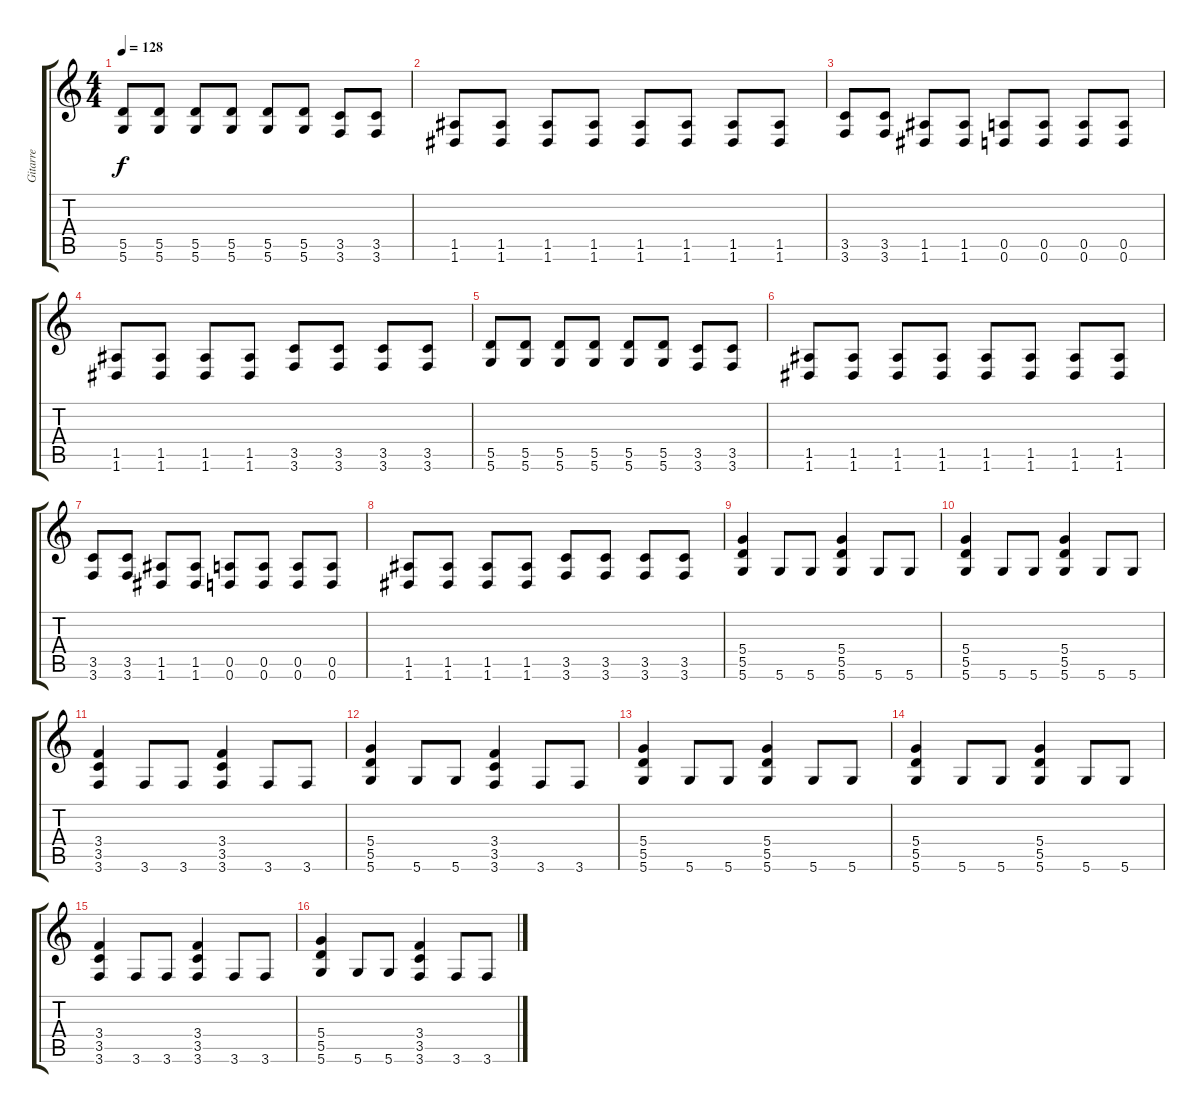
\track ("Gitarre" "Gitarre") {instrument distortionguitar}
\staff {score tabs}
\tuning (E4 B3 G3 D3 A2 D2) {hide}
\ts (4 4)
\tempo 128
\clef g2
\ks c
(5.5 5.6).8{dy f} (5.5 5.6).8 (5.5 5.6).8 (5.5 5.6).8 (5.5 5.6).8 (5.5 5.6).8 (3.5 3.6).8 (3.5 3.6).8 |
(1.5 1.6).8 (1.5 1.6).8 (1.5 1.6).8 (1.5 1.6).8 (1.5 1.6).8 (1.5 1.6).8 (1.5 1.6).8 (1.5 1.6).8 |
(3.5 3.6).8 (3.5 3.6).8 (1.5 1.6).8 (1.5 1.6).8 (0.5 0.6).8 (0.5 0.6).8 (0.5 0.6).8 (0.5 0.6).8 |
(1.5 1.6).8 (1.5 1.6).8 (1.5 1.6).8 (1.5 1.6).8 (3.5 3.6).8 (3.5 3.6).8 (3.5 3.6).8 (3.5 3.6).8 |
(5.5 5.6).8 (5.5 5.6).8 (5.5 5.6).8 (5.5 5.6).8 (5.5 5.6).8 (5.5 5.6).8 (3.5 3.6).8 (3.5 3.6).8 |
(1.5 1.6).8 (1.5 1.6).8 (1.5 1.6).8 (1.5 1.6).8 (1.5 1.6).8 (1.5 1.6).8 (1.5 1.6).8 (1.5 1.6).8 |
(3.5 3.6).8 (3.5 3.6).8 (1.5 1.6).8 (1.5 1.6).8 (0.5 0.6).8 (0.5 0.6).8 (0.5 0.6).8 (0.5 0.6).8 |
(1.5 1.6).8 (1.5 1.6).8 (1.5 1.6).8 (1.5 1.6).8 (3.5 3.6).8 (3.5 3.6).8 (3.5 3.6).8 (3.5 3.6).8 |
(5.4 5.5 5.6).4 5.6.8 5.6.8 (5.4 5.5 5.6).4 5.6.8 5.6.8 |
(5.4 5.5 5.6).4 5.6.8 5.6.8 (5.4 5.5 5.6).4 5.6.8 5.6.8 |
(3.4 3.5 3.6).4 3.6.8 3.6.8 (3.4 3.5 3.6).4 3.6.8 3.6.8 |
(5.4 5.5 5.6).4 5.6.8 5.6.8 (3.4 3.5 3.6).4 3.6.8 3.6.8 |
(5.4 5.5 5.6).4 5.6.8 5.6.8 (5.4 5.5 5.6).4 5.6.8 5.6.8 |
(5.4 5.5 5.6).4 5.6.8 5.6.8 (5.4 5.5 5.6).4 5.6.8 5.6.8 |
(3.4 3.5 3.6).4 3.6.8 3.6.8 (3.4 3.5 3.6).4 3.6.8 3.6.8 |
(5.4 5.5 5.6).4 5.6.8 5.6.8 (3.4 3.5 3.6).4 3.6.8 3.6.8
